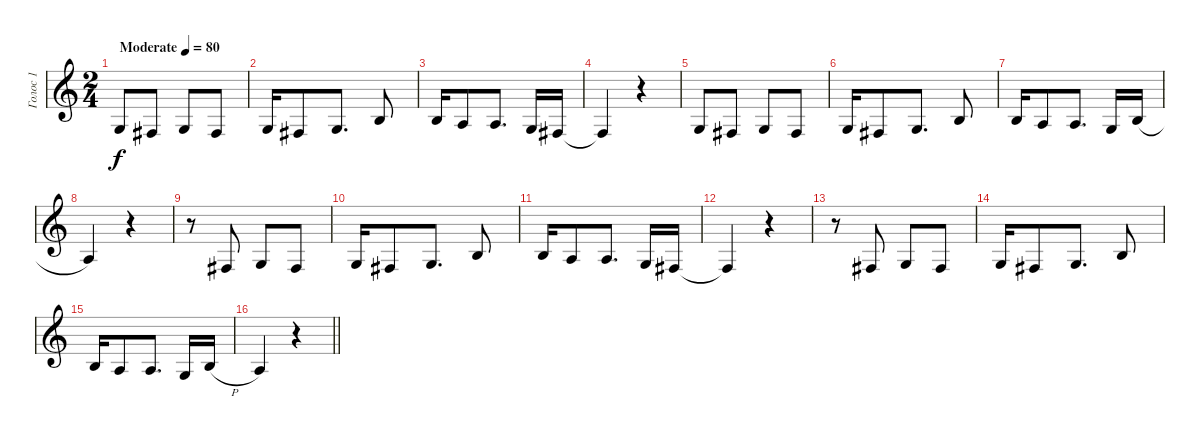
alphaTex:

\track ("Голос 1" "Голос 1") {instrument tenorsax}
\staff {score}
\tuning (E4 B3 G3 D3 A2 E2) {hide}
\ts (2 4)
\tempo (80 "Moderate")
\clef g2
\ks c
5.4.8{dy f instrument tenorsax} 4.4.8 5.4.8 4.4.8 |
5.4.16 4.4.8 5.4.8{d} 9.4.8 |
9.4.16 7.4.8 7.4.8{d} 5.4.16 4.4.16 |
4.4{t}.4 r.4 |
5.4.8 4.4.8 5.4.8 4.4.8 |
5.4.16 4.4.8 5.4.8{d} 9.4.8 |
9.4.16 7.4.8 7.4.8{d} 5.4.16 9.4{h}.16 |
7.4.4 r.4 |
r.8 4.4.8 5.4.8 4.4.8 |
5.4.16 4.4.8 5.4.8{d} 9.4.8 |
9.4.16 7.4.8 7.4.8{d} 5.4.16 4.4.16 |
4.4{t}.4 r.4 |
r.8 4.4.8 5.4.8 4.4.8 |
5.4.16 4.4.8 5.4.8{d} 9.4.8 |
9.4.16 7.4.8 7.4.8{d} 5.4.16 9.4{h}.16 |
\barLineRight lightlight
7.4.4 r.4
